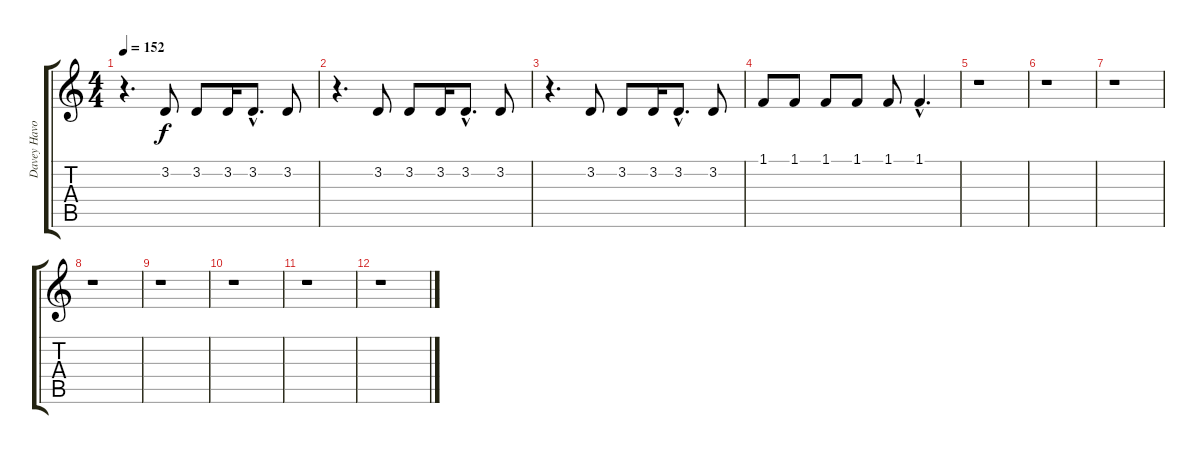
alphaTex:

\track ("Davey Havok" "Davey Havo") {instrument englishhorn}
\staff {score tabs}
\tuning (E4 B3 G3 D3 A2 E2) {hide}
\ts (4 4)
\tempo 152
\clef g2
\ks c
r.4{d dy f} 3.2.8 3.2.8 3.2.16 3.2{hac}.8{d} 3.2.8 |
r.4{d} 3.2.8 3.2.8 3.2.16 3.2{hac}.8{d} 3.2.8 |
r.4{d} 3.2.8 3.2.8 3.2.16 3.2{hac}.8{d} 3.2.8 |
1.1.8 1.1.8 1.1.8 1.1.8 1.1.8 1.1{hac}.4{d} |
r.1 |
r.1 |
r.1 |
r.1 |
r.1 |
r.1 |
r.1 |
r.1
